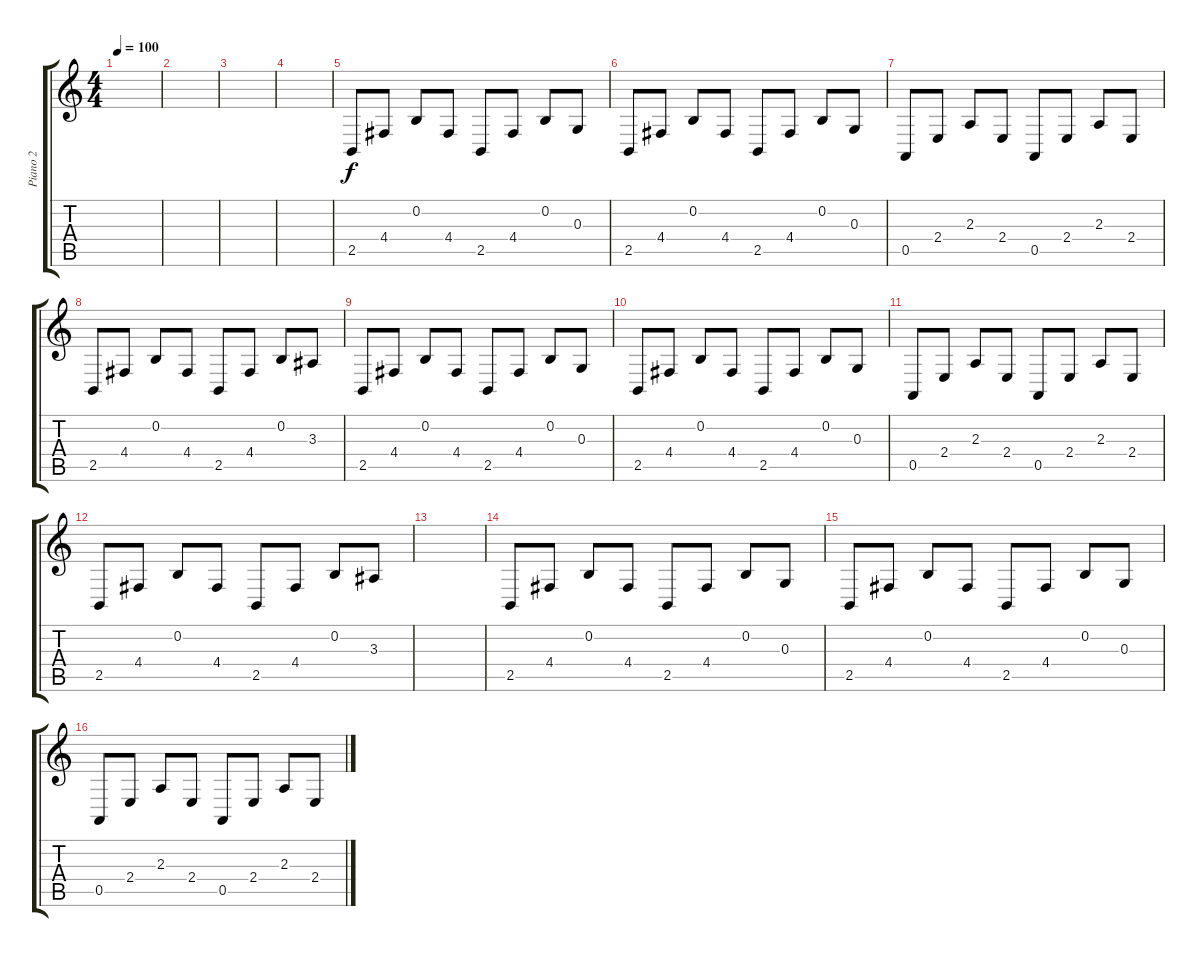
\track ("Piano 2" "Piano 2") {instrument acousticgrandpiano}
\staff {score tabs}
\tuning (E4 B3 G3 D3 A2 E2) {hide}
\ts (4 4)
\tempo 100
\clef g2
\ks c
|
|
|
|
2.5.8 4.4.8 0.2.8 4.4.8 2.5.8 4.4.8 0.2.8 0.3.8 |
2.5.8 4.4.8 0.2.8 4.4.8 2.5.8 4.4.8 0.2.8 0.3.8 |
0.5.8 2.4.8 2.3.8 2.4.8 0.5.8 2.4.8 2.3.8 2.4.8 |
2.5.8 4.4.8 0.2.8 4.4.8 2.5.8 4.4.8 0.2.8 3.3.8 |
2.5.8 4.4.8 0.2.8 4.4.8 2.5.8 4.4.8 0.2.8 0.3.8 |
2.5.8 4.4.8 0.2.8 4.4.8 2.5.8 4.4.8 0.2.8 0.3.8 |
0.5.8 2.4.8 2.3.8 2.4.8 0.5.8 2.4.8 2.3.8 2.4.8 |
2.5.8 4.4.8 0.2.8 4.4.8 2.5.8 4.4.8 0.2.8 3.3.8 |
|
2.5.8 4.4.8 0.2.8 4.4.8 2.5.8 4.4.8 0.2.8 0.3.8 |
2.5.8 4.4.8 0.2.8 4.4.8 2.5.8 4.4.8 0.2.8 0.3.8 |
0.5.8 2.4.8 2.3.8 2.4.8 0.5.8 2.4.8 2.3.8 2.4.8
